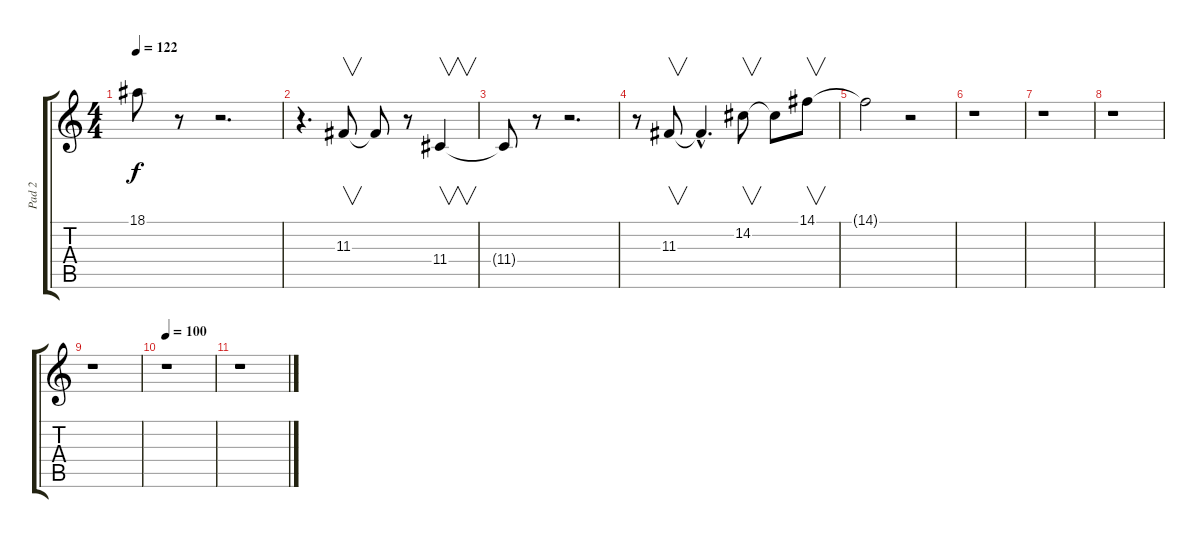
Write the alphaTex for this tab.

\track ("Pad 2" "Pad 2") {instrument pad3polysynth}
\staff {score tabs}
\tuning (E4 B3 G3 D3 A2 E2) {hide}
\ts (4 4)
\tempo 122
\clef g2
\ks c
18.1{t}.8{dy f} r.8 r.2{d} |
r.4{d} 11.3.8{v volume 10 instrument lead8bassandlead} 11.3{t}.8 r.8 11.4.4{v volume 10 instrument lead8bassandlead} |
11.4{t}.8 r.8 r.2{d} |
r.8 11.3.8{v volume 10 balance 11 instrument lead8bassandlead} 11.3{hac t}.4{d} 14.2.8{v volume 10 balance 8 instrument lead8bassandlead} 14.2{t}.8 14.1.8{v volume 10 balance 4 instrument lead8bassandlead} |
14.1{t}.2 r.2 |
r.1 |
r.1 |
r.1 |
r.1 |
\tempo 100
r.1 |
r.1
